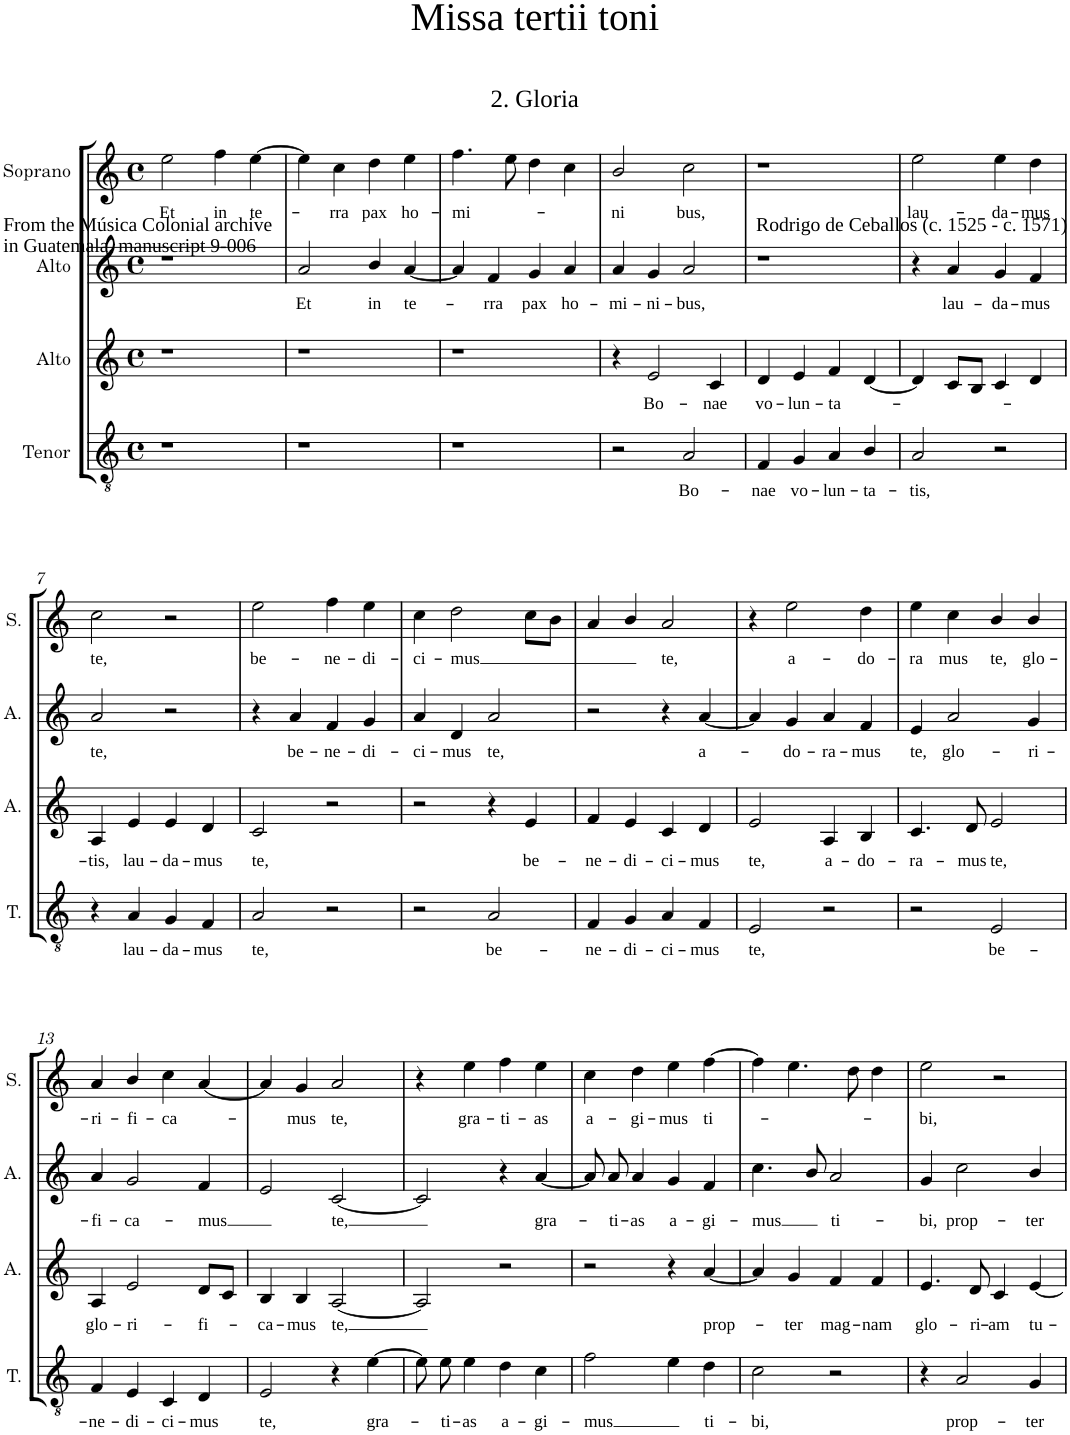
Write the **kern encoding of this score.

**kern	**text	**kern	**text	**kern	**text	**kern	**text
*part4	*part4	*part3	*part3	*part2	*part2	*part1	*part1
*staff4	*staff4	*staff3	*staff3	*staff2	*staff2	*staff1	*staff1
*I"Tenor	*	*I"Alto	*	*I"Alto	*	*I"Soprano	*
*I'T.	*	*I'A.	*	*I'A.	*	*I'S.	*
*clefGv2	*	*clefG2	*	*clefG2	*	*clefG2	*
*Trd7c12	*	*	*	*	*	*	*
*k[]	*	*k[]	*	*k[]	*	*k[]	*
*M4/4	*	*M4/4	*	*M4/4	*	*M4/4	*
*met(c)	*	*met(c)	*	*met(c)	*	*met(c)	*
=1	=1	=1	=1	=1	=1	=1	=1
!	!	!	!	!	!	!	!LO:LY:b
1r	.	1r	.	1r	.	2ee\	Et
!	!	!	!	!	!	!	!LO:LY:b
.	.	.	.	.	.	4ff\	in
!	!	!	!	!	!	!	!LO:LY:b
.	.	.	.	.	.	[4ee\	te-
=2	=2	=2	=2	=2	=2	=2	=2
!	!	!	!	!	!LO:LY:b	!	!
1r	.	1r	.	2a/	Et	4ee\]	.
!	!	!	!	!	!	!	!LO:LY:b
.	.	.	.	.	.	4cc\	-rra
!	!	!	!	!	!LO:LY:b	!	!LO:LY:b
.	.	.	.	4b/	in	4dd\	pax
!	!	!	!	!	!LO:LY:b	!	!LO:LY:b
.	.	.	.	[4a/	te-	4ee\	ho-
=3	=3	=3	=3	=3	=3	=3	=3
!	!	!	!	!	!	!	!LO:LY:b
1r	.	1r	.	4a/]	.	4.ff\	-mi-
!	!	!	!	!	!LO:LY:b	!	!
.	.	.	.	4f/	-rra	.	.
.	.	.	.	.	.	8ee\	.
!	!	!	!	!	!LO:LY:b	!	!
.	.	.	.	4g/	pax	4dd\	.
!	!	!	!	!	!LO:LY:b	!	!
.	.	.	.	4a/	ho-	4cc\	.
=4	=4	=4	=4	=4	=4	=4	=4
!	!	!	!	!	!LO:LY:b	!	!LO:LY:b
2r	.	4r	.	4a/	-mi-	2b/	-ni
!	!	!	!LO:LY:b	!	!LO:LY:b	!	!
.	.	2e/	Bo-	4g/	-ni-	.	.
!	!LO:LY:b	!	!	!	!LO:LY:b	!	!LO:LY:b
2A/	Bo-	.	.	2a/	-bus,	2cc\	bus,
!	!	!	!LO:LY:b	!	!	!	!
.	.	4c/	-nae	.	.	.	.
=5	=5	=5	=5	=5	=5	=5	=5
!	!LO:LY:b	!	!LO:LY:b	!	!	!	!
4F/	-nae	4d/	vo-	1r	.	1r	.
!	!LO:LY:b	!	!LO:LY:b	!	!	!	!
4G/	vo-	4e/	-lun-	.	.	.	.
!	!LO:LY:b	!	!LO:LY:b	!	!	!	!
4A/	-lun-	4f/	-ta-	.	.	.	.
!	!LO:LY:b	!	!	!	!	!	!
4B/	-ta-	[4d/	.	.	.	.	.
=6	=6	=6	=6	=6	=6	=6	=6
!	!LO:LY:b	!	!	!	!	!	!LO:LY:b
2A/	-tis,	4d/]	.	4r	.	2ee\	lau-
!	!	!	!	!	!LO:LY:b	!	!
.	.	8c/L	.	4a/	lau-	.	.
.	.	8B/J	.	.	.	.	.
!	!	!	!	!	!LO:LY:b	!	!LO:LY:b
2r	.	4c/	.	4g/	-da-	4ee\	-da-
!	!	!	!	!	!LO:LY:b	!	!LO:LY:b
.	.	4d/	.	4f/	-mus	4dd\	-mus
!!LO:LB:g=z
=7	=7	=7	=7	=7	=7	=7	=7
!	!	!	!LO:LY:b	!	!LO:LY:b	!	!LO:LY:b
4r	.	4A/	-tis,	2a/	te,	2cc\	te,
!	!LO:LY:b	!	!LO:LY:b	!	!	!	!
4A/	lau-	4e/	lau-	.	.	.	.
!	!LO:LY:b	!	!LO:LY:b	!	!	!	!
4G/	-da-	4e/	-da-	2r	.	2r	.
!	!LO:LY:b	!	!LO:LY:b	!	!	!	!
4F/	-mus	4d/	-mus	.	.	.	.
=8	=8	=8	=8	=8	=8	=8	=8
!	!LO:LY:b	!	!LO:LY:b	!	!	!	!LO:LY:b
2A/	te,	2c/	te,	4r	.	2ee\	be-
!	!	!	!	!	!LO:LY:b	!	!
.	.	.	.	4a/	be-	.	.
!	!	!	!	!	!LO:LY:b	!	!LO:LY:b
2r	.	2r	.	4f/	-ne-	4ff\	-ne-
!	!	!	!	!	!LO:LY:b	!	!LO:LY:b
.	.	.	.	4g/	-di-	4ee\	-di-
=9	=9	=9	=9	=9	=9	=9	=9
!	!	!	!	!	!LO:LY:b	!	!LO:LY:b
2r	.	2r	.	4a/	-ci-	4cc\	-ci-
!	!	!	!	!	!LO:LY:b	!	!LO:LY:b
.	.	.	.	4d/	-mus	2dd\	-mus
!	!LO:LY:b	!	!	!	!LO:LY:b	!	!
2A/	be-	4r	.	2a/	te,	.	.
!	!	!	!LO:LY:b	!	!	!	!
.	.	4e/	be-	.	.	8cc\L	.
.	.	.	.	.	.	8b\J	.
=10	=10	=10	=10	=10	=10	=10	=10
!	!LO:LY:b	!	!LO:LY:b	!	!	!	!
4F/	-ne-	4f/	-ne-	2r	.	4a/	.
!	!LO:LY:b	!	!LO:LY:b	!	!	!	!
4G/	-di-	4e/	-di-	.	.	4b/	.
!	!LO:LY:b	!	!LO:LY:b	!	!	!	!LO:LY:b
4A/	-ci-	4c/	-ci-	4r	.	2a/	te,
!	!LO:LY:b	!	!LO:LY:b	!	!LO:LY:b	!	!
4F/	-mus	4d/	-mus	[4a/	a-	.	.
=11	=11	=11	=11	=11	=11	=11	=11
!	!LO:LY:b	!	!LO:LY:b	!	!	!	!
2E/	te,	2e/	te,	4a/]	.	4r	.
!	!	!	!	!	!LO:LY:b	!	!LO:LY:b
.	.	.	.	4g/	-do-	2ee\	a-
!	!	!	!LO:LY:b	!	!LO:LY:b	!	!
2r	.	4A/	a-	4a/	-ra-	.	.
!	!	!	!LO:LY:b	!	!LO:LY:b	!	!LO:LY:b
.	.	4B/	-do-	4f/	-mus	4dd\	-do-
=12	=12	=12	=12	=12	=12	=12	=12
!	!	!	!LO:LY:b	!	!LO:LY:b	!	!LO:LY:b
2r	.	4.c/	-ra-	4e/	te,	4ee\	-ra
!	!	!	!	!	!LO:LY:b	!	!LO:LY:b
.	.	.	.	2a/	glo-	4cc\	mus
!	!	!	!LO:LY:b	!	!	!	!
.	.	8d/	-mus	.	.	.	.
!	!LO:LY:b	!	!LO:LY:b	!	!	!	!LO:LY:b
2E/	be-	2e/	te,	.	.	4b/	te,
!	!	!	!	!	!LO:LY:b	!	!LO:LY:b
.	.	.	.	4g/	-ri-	4b/	glo-
!!LO:LB:g=z
=13	=13	=13	=13	=13	=13	=13	=13
!	!LO:LY:b	!	!LO:LY:b	!	!LO:LY:b	!	!LO:LY:b
4F/	-ne-	4A/	glo-	4a/	-fi-	4a/	-ri-
!	!LO:LY:b	!	!LO:LY:b	!	!LO:LY:b	!	!LO:LY:b
4E/	-di-	2e/	-ri-	2g/	-ca-	4b/	-fi-
!	!LO:LY:b	!	!	!	!	!	!LO:LY:b
4C/	-ci-	.	.	.	.	4cc\	-ca-
!	!LO:LY:b	!	!LO:LY:b	!	!LO:LY:b	!	!
4D/	-mus	8d/L	-fi-	4f/	-mus	[4a/	.
.	.	8c/J	.	.	.	.	.
=14	=14	=14	=14	=14	=14	=14	=14
!	!LO:LY:b	!	!LO:LY:b	!	!	!	!
2E/	te,	4B/	-ca-	2e/	.	4a/]	.
!	!	!	!LO:LY:b	!	!	!	!LO:LY:b
.	.	4B/	-mus	.	.	4g/	-mus
!	!	!	!LO:LY:b	!	!LO:LY:b	!	!LO:LY:b
4r	.	[2A/	te,	[2c/	te,	2a/	te,
!	!LO:LY:b	!	!	!	!	!	!
[4e\	gra-	.	.	.	.	.	.
=15	=15	=15	=15	=15	=15	=15	=15
8e\L]	.	2A/]	.	2c/]	.	4r	.
!	!LO:LY:b	!	!	!	!	!	!
8e\J	-ti-	.	.	.	.	.	.
!	!LO:LY:b	!	!	!	!	!	!LO:LY:b
4e\	-as	.	.	.	.	4ee\	gra-
!	!LO:LY:b	!	!	!	!	!	!LO:LY:b
4d\	a-	2r	.	4r	.	4ff\	-ti-
!	!LO:LY:b	!	!	!	!LO:LY:b	!	!LO:LY:b
4c\	-gi-	.	.	[4a/	gra-	4ee\	-as
=16	=16	=16	=16	=16	=16	=16	=16
!	!LO:LY:b	!	!	!	!	!	!LO:LY:b
2f\	-mus	2r	.	8a/L]	.	4cc\	a-
!	!	!	!	!	!LO:LY:b	!	!
.	.	.	.	8a/J	-ti-	.	.
!	!	!	!	!	!LO:LY:b	!	!LO:LY:b
.	.	.	.	4a/	-as	4dd\	-gi-
!	!	!	!	!	!LO:LY:b	!	!LO:LY:b
4e\	.	4r	.	4g/	a-	4ee\	-mus
!	!LO:LY:b	!	!LO:LY:b	!	!LO:LY:b	!	!LO:LY:b
4d\	ti-	[4a/	prop-	4f/	-gi-	[4ff\	ti-
=17	=17	=17	=17	=17	=17	=17	=17
!	!LO:LY:b	!	!	!	!LO:LY:b	!	!
2c\	-bi,	4a/]	.	4.cc\	-mus	4ff\]	.
!	!	!	!LO:LY:b	!	!	!	!
.	.	4g/	-ter	.	.	4.ee\	.
.	.	.	.	8b/	.	.	.
!	!	!	!LO:LY:b	!	!LO:LY:b	!	!
2r	.	4f/	mag-	2a/	ti-	.	.
.	.	.	.	.	.	8dd\	.
!	!	!	!LO:LY:b	!	!	!	!
.	.	4f/	-nam	.	.	4dd\	.
=18	=18	=18	=18	=18	=18	=18	=18
!	!	!	!LO:LY:b	!	!LO:LY:b	!	!LO:LY:b
4r	.	4.e/	glo-	4g/	-bi,	2ee\	-bi,
!	!LO:LY:b	!	!	!	!LO:LY:b	!	!
2A/	prop-	.	.	2cc\	prop-	.	.
!	!	!	!LO:LY:b	!	!	!	!
.	.	8d/	-ri-	.	.	.	.
!	!	!	!LO:LY:b	!	!	!	!
.	.	4c/	-am	.	.	2r	.
!	!LO:LY:b	!	!LO:LY:b	!	!LO:LY:b	!	!
4G/	-ter	[4e/	tu-	4b/	-ter	.	.
=	=	=	=	=	=	=	=
*-	*-	*-	*-	*-	*-	*-	*-
